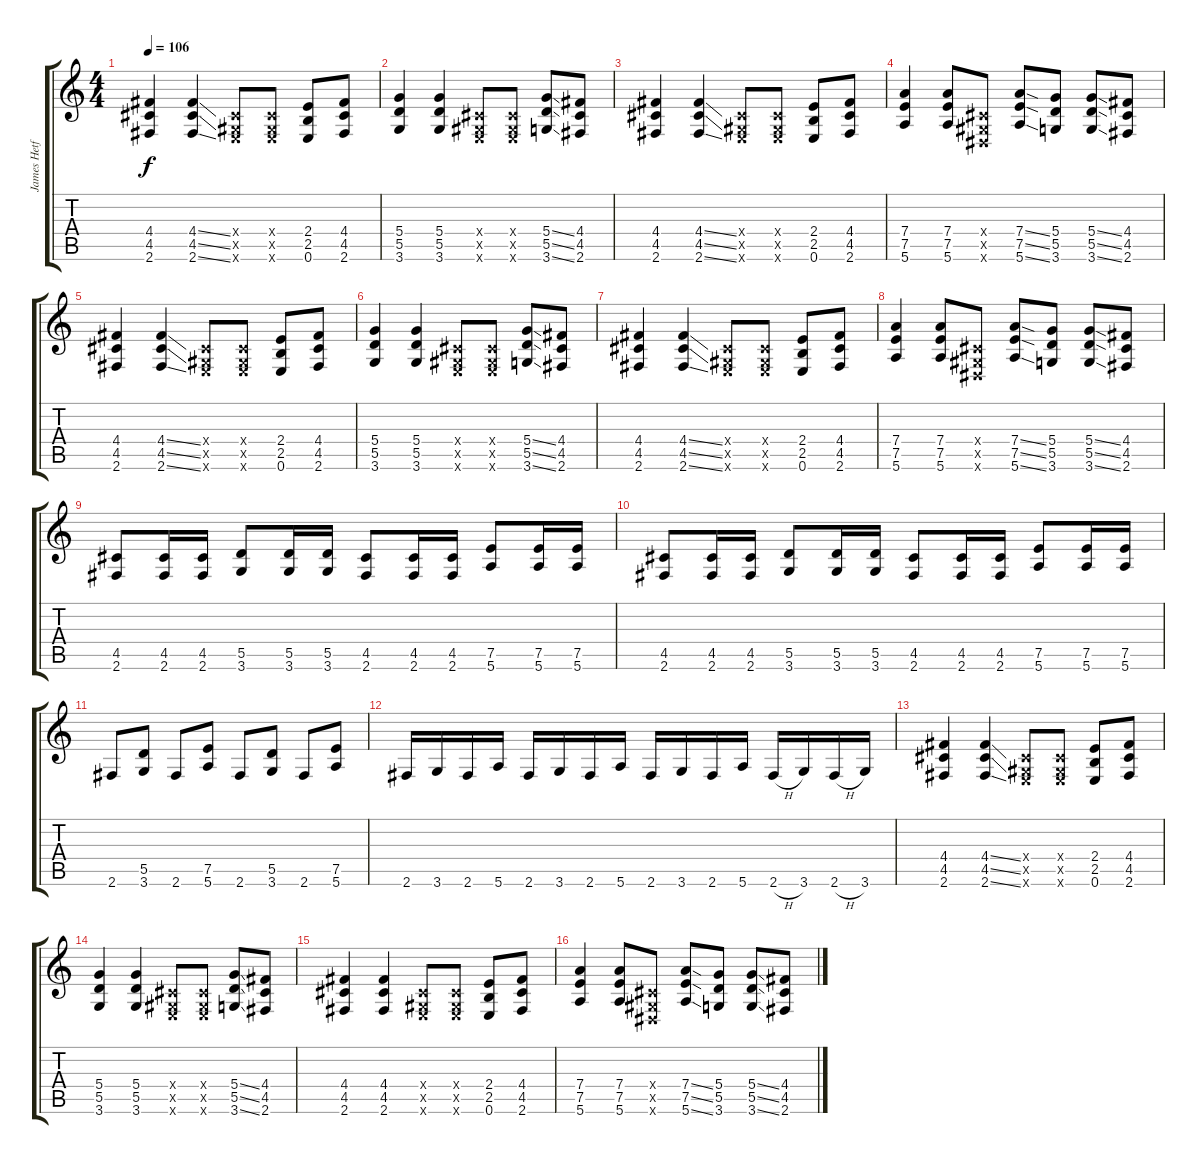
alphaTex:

\track ("James Hetfield" "James Hetf") {instrument distortionguitar}
\staff {score tabs}
\tuning (E4 B3 G3 D3 A2 E2) {hide}
\ts (4 4)
\tempo 106
\clef g2
\ks c
(4.4 4.5 2.6).4{dy f} (4.4{ss} 4.5{ss} 2.6{ss}).4 (-1.4{x} -1.5{x} 0.6{x}).8 (-1.4{x} -1.5{x} 0.6{x}).8 (2.4 2.5 0.6).8 (4.4 4.5 2.6).8 |
(5.4 5.5 3.6).4 (5.4 5.5 3.6).4 (-1.4{x} -1.5{x} 0.6{x}).8 (-1.4{x} -1.5{x} 0.6{x}).8 (5.4{ss} 5.5{ss} 3.6{ss}).8 (4.4 4.5 2.6).8 |
(4.4 4.5 2.6).4 (4.4{ss} 4.5{ss} 2.6{ss}).4 (-1.4{x} -1.5{x} 0.6{x}).8 (-1.4{x} -1.5{x} 0.6{x}).8 (2.4 2.5 0.6).8 (4.4 4.5 2.6).8 |
(7.4 7.5 5.6).4 (7.4 7.5 5.6).8 (-1.4{x} -1.5{x} -1.6{x}).8 (7.4{ss} 7.5{ss} 5.6{ss}).8 (5.4 5.5 3.6).8 (5.4{ss} 5.5{ss} 3.6{ss}).8 (4.4 4.5 2.6).8 |
(4.4 4.5 2.6).4 (4.4{ss} 4.5{ss} 2.6{ss}).4 (-1.4{x} -1.5{x} 0.6{x}).8 (-1.4{x} -1.5{x} 0.6{x}).8 (2.4 2.5 0.6).8 (4.4 4.5 2.6).8 |
(5.4 5.5 3.6).4 (5.4 5.5 3.6).4 (-1.4{x} -1.5{x} 0.6{x}).8 (-1.4{x} -1.5{x} 0.6{x}).8 (5.4{ss} 5.5{ss} 3.6{ss}).8 (4.4 4.5 2.6).8 |
(4.4 4.5 2.6).4 (4.4{ss} 4.5{ss} 2.6{ss}).4 (-1.4{x} -1.5{x} 0.6{x}).8 (-1.4{x} -1.5{x} 0.6{x}).8 (2.4 2.5 0.6).8 (4.4 4.5 2.6).8 |
(7.4 7.5 5.6).4 (7.4 7.5 5.6).8 (-1.4{x} -1.5{x} -1.6{x}).8 (7.4{ss} 7.5{ss} 5.6{ss}).8 (5.4 5.5 3.6).8 (5.4{ss} 5.5{ss} 3.6{ss}).8 (4.4 4.5 2.6).8 |
(4.5 2.6).8 (4.5 2.6).16 (4.5 2.6).16 (5.5 3.6).8 (5.5 3.6).16 (5.5 3.6).16 (4.5 2.6).8 (4.5 2.6).16 (4.5 2.6).16 (7.5 5.6).8 (7.5 5.6).16 (7.5 5.6).16 |
(4.5 2.6).8 (4.5 2.6).16 (4.5 2.6).16 (5.5 3.6).8 (5.5 3.6).16 (5.5 3.6).16 (4.5 2.6).8 (4.5 2.6).16 (4.5 2.6).16 (7.5 5.6).8 (7.5 5.6).16 (7.5 5.6).16 |
2.6.8 (5.5 3.6).8 2.6.8 (7.5 5.6).8 2.6.8 (5.5 3.6).8 2.6.8 (7.5 5.6).8 |
2.6.16 3.6.16 2.6.16 5.6.16 2.6.16 3.6.16 2.6.16 5.6.16 2.6.16 3.6.16 2.6.16 5.6.16 2.6{h}.16 3.6.16 2.6{h}.16 3.6.16 |
(4.4 4.5 2.6).4 (4.4{ss} 4.5{ss} 2.6{ss}).4 (-1.4{x} -1.5{x} 0.6{x}).8 (-1.4{x} -1.5{x} 0.6{x}).8 (2.4 2.5 0.6).8 (4.4 4.5 2.6).8 |
(5.4 5.5 3.6).4 (5.4 5.5 3.6).4 (-1.4{x} -1.5{x} 0.6{x}).8 (-1.4{x} -1.5{x} 0.6{x}).8 (5.4{ss} 5.5{ss} 3.6{ss}).8 (4.4 4.5 2.6).8 |
(4.4 4.5 2.6).4 (4.4 4.5 2.6).4 (-1.4{x} -1.5{x} 0.6{x}).8 (-1.4{x} -1.5{x} 0.6{x}).8 (2.4 2.5 0.6).8 (4.4 4.5 2.6).8 |
(7.4 7.5 5.6).4 (7.4 7.5 5.6).8 (-1.4{x} -1.5{x} -1.6{x}).8 (7.4{ss} 7.5{ss} 5.6{ss}).8 (5.4 5.5 3.6).8 (5.4{ss} 5.5{ss} 3.6{ss}).8 (4.4 4.5 2.6).8
